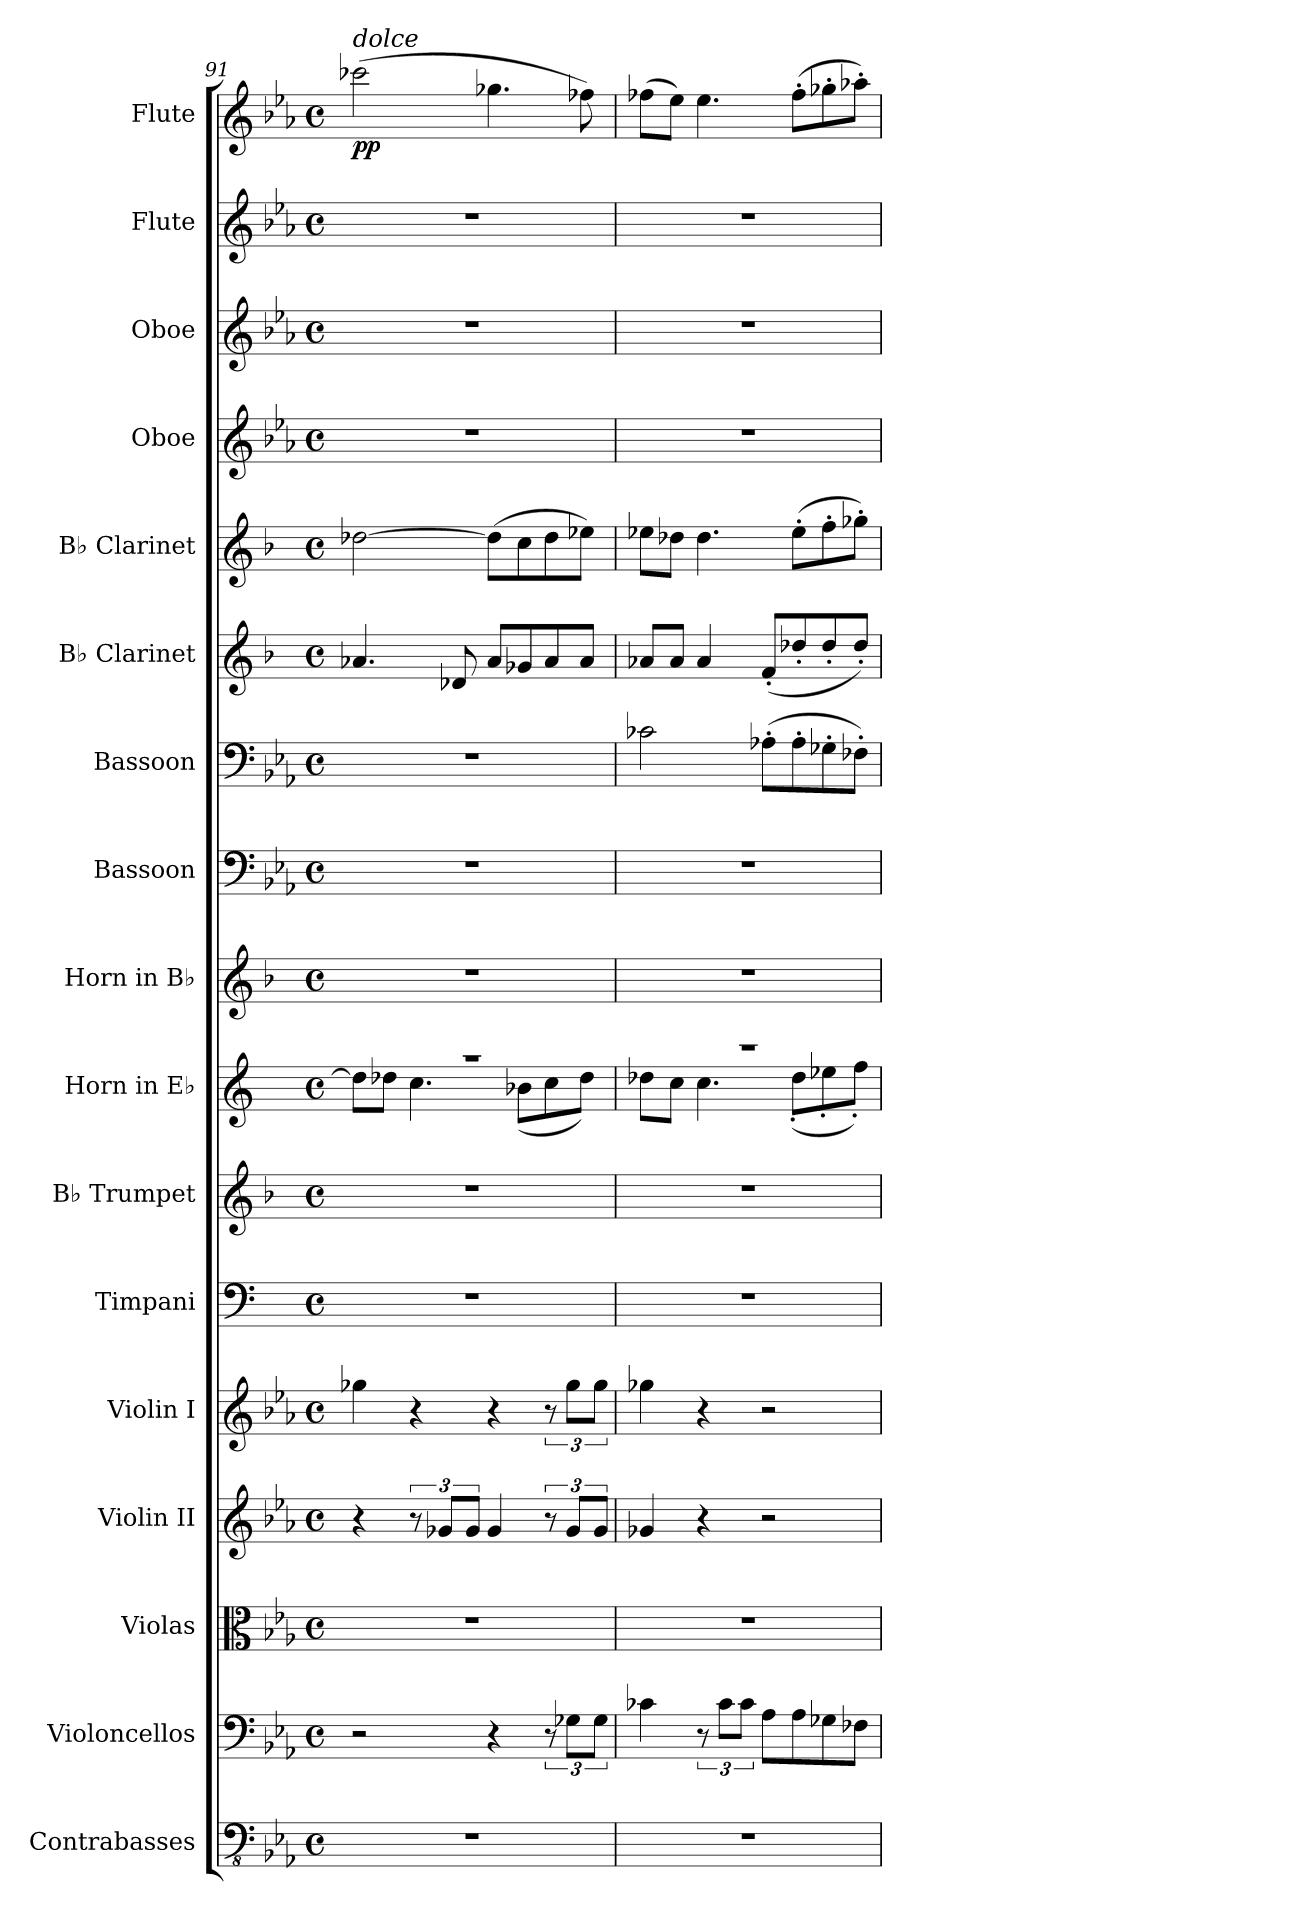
**kern	**kern	**kern	**kern	**kern	**kern	**kern	**kern	**kern	**kern	**kern	**kern	**kern	**kern	**kern	**kern	**kern	**dynam
*part17	*part16	*part15	*part14	*part13	*part12	*part11	*part10	*part9	*part8	*part7	*part6	*part5	*part4	*part3	*part2	*part1	*part1
*staff17	*staff16	*staff15	*staff14	*staff13	*staff12	*staff11	*staff10	*staff9	*staff8	*staff7	*staff6	*staff5	*staff4	*staff3	*staff2	*staff1	*staff1
*I"Contrabasses	*I"Violoncellos	*I"Violas	*I"Violin II	*I"Violin I	*I"Timpani	*I"B♭ Trumpet	*I"Horn in E♭	*I"Horn in B♭	*I"Bassoon	*I"Bassoon	*I"B♭ Clarinet	*I"B♭ Clarinet	*I"Oboe	*I"Oboe	*I"Flute	*I"Flute	*
*I'Cbs.	*I'Vcs.	*I'Vlas.	*I'Vln II.	*I'Vln I.	*I'Timp.	*I'B♭ Tpt.	*	*	*I'Bsn.	*I'Bsn.	*I'B♭ Cl.	*I'B♭ Cl.	*I'Ob.	*I'Ob.	*I'Fl.	*I'Fl.	*
*clefFv4	*clefF4	*clefC3	*clefG2	*clefG2	*clefF4	*clefG2	*clefG2	*clefG2	*clefF4	*clefF4	*clefG2	*clefG2	*clefG2	*clefG2	*clefG2	*clefG2	*
*	*	*	*	*	*	*ITrd1c2	*ITrd5c9	*ITrd1c2	*	*	*ITrd1c2	*ITrd1c2	*	*	*	*	*
*k[b-e-a-]	*k[b-e-a-]	*k[b-e-a-]	*k[b-e-a-]	*k[b-e-a-]	*k[]	*k[b-e-a-]	*k[b-e-a-]	*k[b-e-a-]	*k[b-e-a-]	*k[b-e-a-]	*k[b-e-a-]	*k[b-e-a-]	*k[b-e-a-]	*k[b-e-a-]	*k[b-e-a-]	*k[b-e-a-]	*
*M4/4	*M4/4	*M4/4	*M4/4	*M4/4	*M4/4	*M4/4	*M4/4	*M4/4	*M4/4	*M4/4	*M4/4	*M4/4	*M4/4	*M4/4	*M4/4	*M4/4	*
*met(c)	*met(c)	*met(c)	*met(c)	*met(c)	*met(c)	*met(c)	*met(c)	*met(c)	*met(c)	*met(c)	*met(c)	*met(c)	*met(c)	*met(c)	*met(c)	*met(c)	*
=91	=91	=91	=91	=91	=91	=91	=91	=91	=91	=91	=91	=91	=91	=91	=91	=91	=91
*	*	*	*	*	*	*	*^	*	*	*	*	*	*	*	*	*	*
!	!	!	!	!	!	!	!	!	!	!	!	!	!	!	!	!	!LO:TX:a:i:t=dolce	!
!	!	!	!	!	!	!	!	!	!	!	!	!	!	!	!	!	!	!LO:DY:b
1r	2r	1r	4r	4gg-X\	1r	1r	1r	8f-\L]	1r	1r	1r	4.g-X/	[2cc-X\	1r	1r	1r	(2ccc-X\	pp
.	.	.	.	.	.	.	.	8f-X\J	.	.	.	.	.	.	.	.	.	.
.	.	.	12r	4r	.	.	.	4.e-\	.	.	.	.	.	.	.	.	.	.
.	.	.	12g-X/L	.	.	.	.	.	.	.	.	.	.	.	.	.	.	.
.	.	.	.	.	.	.	.	.	.	.	.	8c-X/	.	.	.	.	.	.
.	.	.	12g-/J	.	.	.	.	.	.	.	.	.	.	.	.	.	.	.
.	4r	.	4g-/	4r	.	.	.	.	.	.	.	8g-/L	(8cc-\L]	.	.	.	4.gg-X\	.
.	.	.	.	.	.	.	.	(>8d-X\L	.	.	.	8f-X/	8b-\	.	.	.	.	.
.	12r	.	12r	12r	.	.	.	8e-\	.	.	.	8g-/	8cc-\	.	.	.	.	.
.	12G-X\L	.	12g-/L	12gg-\L	.	.	.	.	.	.	.	.	.	.	.	.	.	.
.	.	.	.	.	.	.	.	8f-\J)	.	.	.	8g-/J	8dd-X\J)	.	.	.	8ff-X\)	.
.	12G-\J	.	12g-/J	12gg-\J	.	.	.	.	.	.	.	.	.	.	.	.	.	.
=92	=92	=92	=92	=92	=92	=92	=92	=92	=92	=92	=92	=92	=92	=92	=92	=92	=92	=92
1r	4c-X\	1r	4g-X/	4gg-X\	1r	1r	1r	8f-X\L	1r	1r	2c-X\	8g-X/L	8dd-X\L	1r	1r	1r	(8ff-X\L	.
.	.	.	.	.	.	.	.	8e-\J	.	.	.	8g-/J	8cc-X\J	.	.	.	8ee-\J)	.
.	12r	.	4r	4r	.	.	.	4.e-\	.	.	.	4g-/	4.cc-\	.	.	.	4.ee-\	.
.	12c-\L	.	.	.	.	.	.	.	.	.	.	.	.	.	.	.	.	.
.	12c-\J	.	.	.	.	.	.	.	.	.	.	.	.	.	.	.	.	.
.	8A-\L	.	2r	2r	.	.	.	.	.	.	(8A-X'\L	(8e-'/L	.	.	.	.	.	.
.	8A-\	.	.	.	.	.	.	(>8f-'\L	.	.	8A-'\	8cc-X'/	(8dd-'\L	.	.	.	(8ff-'\L	.
.	8G-X\	.	.	.	.	.	.	8g-X'\	.	.	8G-X'\	8cc-'/	8ee-'\	.	.	.	8gg-X'\	.
.	8F-X\J	.	.	.	.	.	.	8a-'\J)	.	.	8F-X'\J)	8cc-'/J)	8ff-X'\J)	.	.	.	8aa-X'\J)	.
*	*	*	*	*	*	*	*v	*v	*	*	*	*	*	*	*	*	*	*
=	=	=	=	=	=	=	=	=	=	=	=	=	=	=	=	=	=
*-	*-	*-	*-	*-	*-	*-	*-	*-	*-	*-	*-	*-	*-	*-	*-	*-	*-
